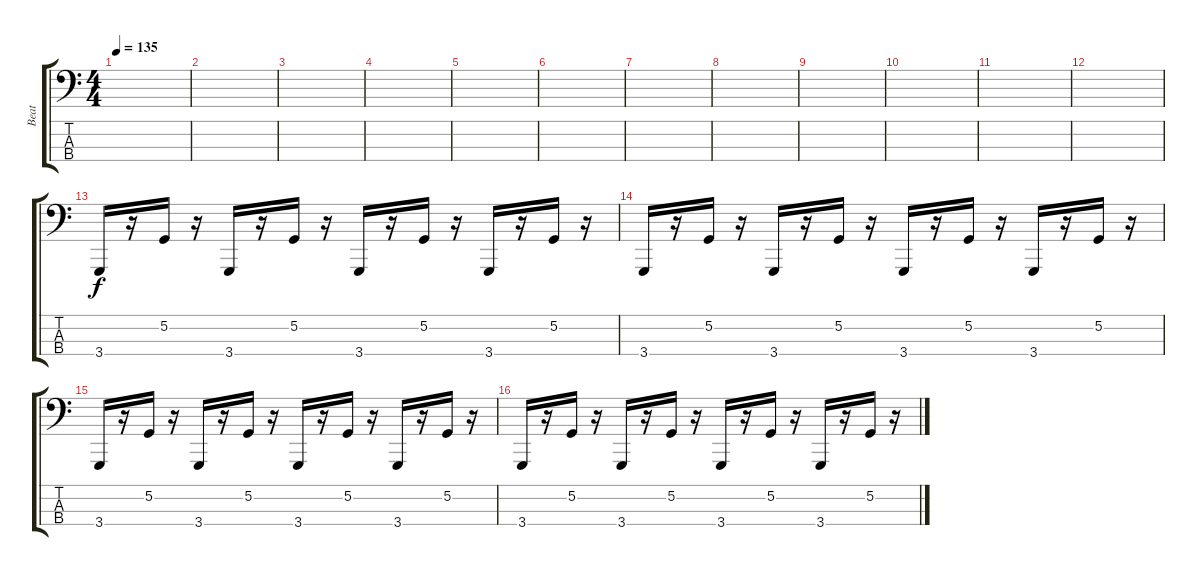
\track ("Beat" "Beat") {instrument lead2sawtooth}
\staff {score tabs}
\tuning (G2 D2 A1 E1) {hide}
\ts (4 4)
\tempo 135
\clef f4
\ks c
|
|
|
|
|
|
|
|
|
|
|
|
3.4.16 r.16 5.2.16 r.16 3.4.16 r.16 5.2.16 r.16 3.4.16 r.16 5.2.16 r.16 3.4.16 r.16 5.2.16 r.16 |
3.4.16 r.16 5.2.16 r.16 3.4.16 r.16 5.2.16 r.16 3.4.16 r.16 5.2.16 r.16 3.4.16 r.16 5.2.16 r.16 |
3.4.16 r.16 5.2.16 r.16 3.4.16 r.16 5.2.16 r.16 3.4.16 r.16 5.2.16 r.16 3.4.16 r.16 5.2.16 r.16 |
3.4.16 r.16 5.2.16 r.16 3.4.16 r.16 5.2.16 r.16 3.4.16 r.16 5.2.16 r.16 3.4.16 r.16 5.2.16 r.16
